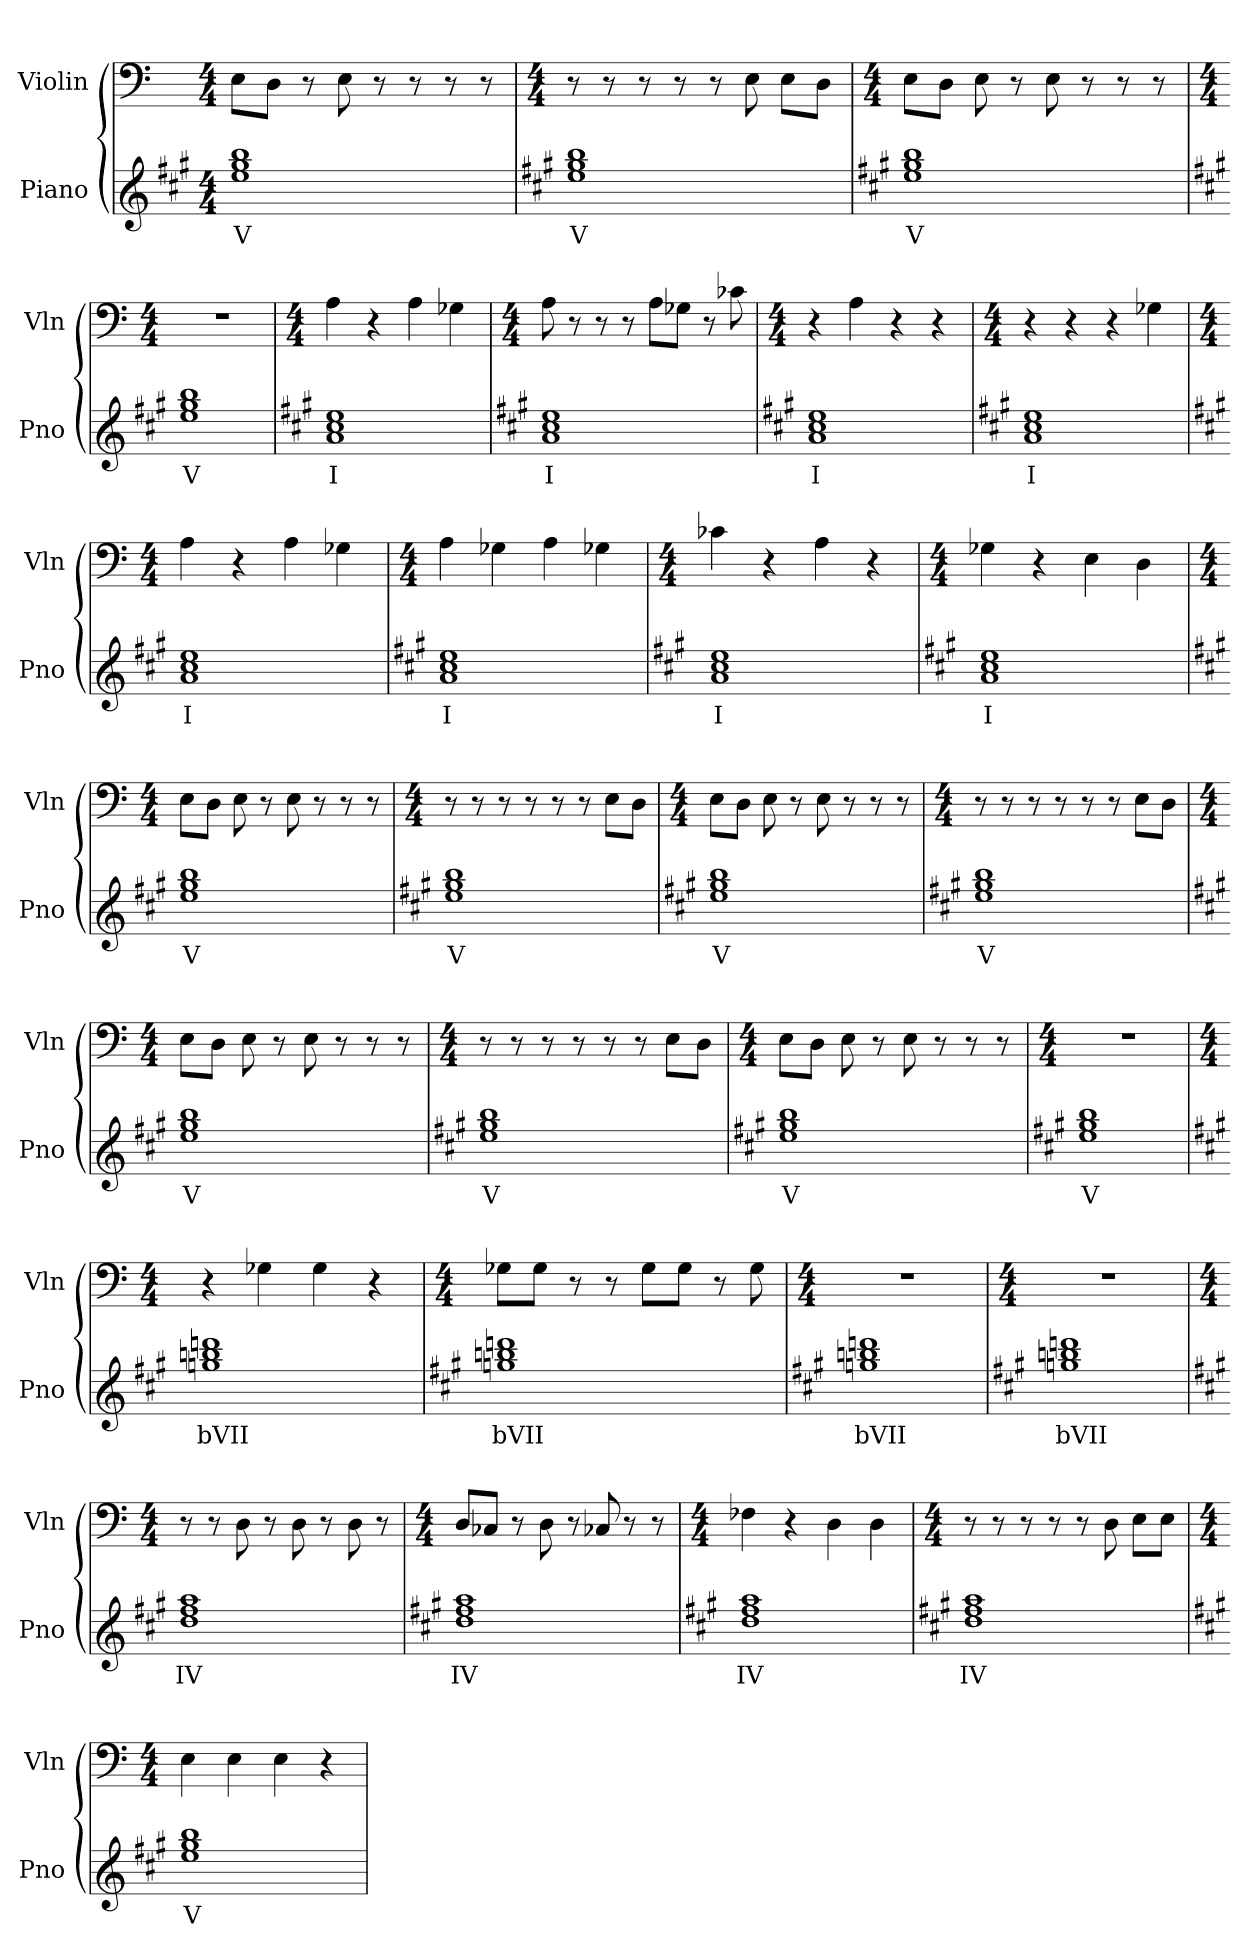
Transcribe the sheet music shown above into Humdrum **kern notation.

**kern	**text	**kern
*part2	*part2	*part1
*staff2	*staff2	*staff1
*I"Piano	*	*I"Violin
*I'Pno	*	*I'Vln
*k[f#c#g#]	*	*
*A:	*	*
*M4/4	*	*M4/4
=	=	=
1ee 1gg# 1bb	V	8EL
.	.	8DJ
.	.	8r
.	.	8E
.	.	8r
.	.	8r
.	.	8r
.	.	8r
=	=	=
*k[f#c#g#]	*	*
*A:	*	*
*	*	*M4/4
1ee 1gg# 1bb	V	8r
.	.	8r
.	.	8r
.	.	8r
.	.	8r
.	.	8E
.	.	8EL
.	.	8DJ
=	=	=
*k[f#c#g#]	*	*
*A:	*	*
*	*	*M4/4
1ee 1gg# 1bb	V	8EL
.	.	8DJ
.	.	8E
.	.	8r
.	.	8E
.	.	8r
.	.	8r
.	.	8r
=	=	=
*k[f#c#g#]	*	*
*A:	*	*
*	*	*M4/4
1ee 1gg# 1bb	V	1r
=	=	=
*k[f#c#g#]	*	*
*A:	*	*
*	*	*M4/4
1a 1cc# 1ee	I	4A
.	.	4r
.	.	4A
.	.	4G-X
=	=	=
*k[f#c#g#]	*	*
*A:	*	*
*	*	*M4/4
1a 1cc# 1ee	I	8A
.	.	8r
.	.	8r
.	.	8r
.	.	8AL
.	.	8G-XJ
.	.	8r
.	.	8c-X
=	=	=
*k[f#c#g#]	*	*
*A:	*	*
*	*	*M4/4
1a 1cc# 1ee	I	4r
.	.	4A
.	.	4r
.	.	4r
=	=	=
*k[f#c#g#]	*	*
*A:	*	*
*	*	*M4/4
1a 1cc# 1ee	I	4r
.	.	4r
.	.	4r
.	.	4G-X
=	=	=
*k[f#c#g#]	*	*
*A:	*	*
*	*	*M4/4
1a 1cc# 1ee	I	4A
.	.	4r
.	.	4A
.	.	4G-X
=	=	=
*k[f#c#g#]	*	*
*A:	*	*
*	*	*M4/4
1a 1cc# 1ee	I	4A
.	.	4G-X
.	.	4A
.	.	4G-X
=	=	=
*k[f#c#g#]	*	*
*A:	*	*
*	*	*M4/4
1a 1cc# 1ee	I	4c-X
.	.	4r
.	.	4A
.	.	4r
=	=	=
*k[f#c#g#]	*	*
*A:	*	*
*	*	*M4/4
1a 1cc# 1ee	I	4G-X
.	.	4r
.	.	4E
.	.	4D
=	=	=
*k[f#c#g#]	*	*
*A:	*	*
*	*	*M4/4
1ee 1gg# 1bb	V	8EL
.	.	8DJ
.	.	8E
.	.	8r
.	.	8E
.	.	8r
.	.	8r
.	.	8r
=	=	=
*k[f#c#g#]	*	*
*A:	*	*
*	*	*M4/4
1ee 1gg# 1bb	V	8r
.	.	8r
.	.	8r
.	.	8r
.	.	8r
.	.	8r
.	.	8EL
.	.	8DJ
=	=	=
*k[f#c#g#]	*	*
*A:	*	*
*	*	*M4/4
1ee 1gg# 1bb	V	8EL
.	.	8DJ
.	.	8E
.	.	8r
.	.	8E
.	.	8r
.	.	8r
.	.	8r
=	=	=
*k[f#c#g#]	*	*
*A:	*	*
*	*	*M4/4
1ee 1gg# 1bb	V	8r
.	.	8r
.	.	8r
.	.	8r
.	.	8r
.	.	8r
.	.	8EL
.	.	8DJ
=	=	=
*k[f#c#g#]	*	*
*A:	*	*
*	*	*M4/4
1ee 1gg# 1bb	V	8EL
.	.	8DJ
.	.	8E
.	.	8r
.	.	8E
.	.	8r
.	.	8r
.	.	8r
=	=	=
*k[f#c#g#]	*	*
*A:	*	*
*	*	*M4/4
1ee 1gg# 1bb	V	8r
.	.	8r
.	.	8r
.	.	8r
.	.	8r
.	.	8r
.	.	8EL
.	.	8DJ
=	=	=
*k[f#c#g#]	*	*
*A:	*	*
*	*	*M4/4
1ee 1gg# 1bb	V	8EL
.	.	8DJ
.	.	8E
.	.	8r
.	.	8E
.	.	8r
.	.	8r
.	.	8r
=	=	=
*k[f#c#g#]	*	*
*A:	*	*
*	*	*M4/4
1ee 1gg# 1bb	V	1r
=	=	=
*k[f#c#g#]	*	*
*A:	*	*
*	*	*M4/4
1ggn 1bbn 1dddn	bVII	4r
.	.	4G-X
.	.	4G-
.	.	4r
=	=	=
*k[f#c#g#]	*	*
*A:	*	*
*	*	*M4/4
1ggn 1bbn 1dddn	bVII	8G-XL
.	.	8G-J
.	.	8r
.	.	8r
.	.	8G-L
.	.	8G-J
.	.	8r
.	.	8G-
=	=	=
*k[f#c#g#]	*	*
*A:	*	*
*	*	*M4/4
1ggn 1bbn 1dddn	bVII	1r
=	=	=
*k[f#c#g#]	*	*
*A:	*	*
*	*	*M4/4
1ggn 1bbn 1dddn	bVII	1r
=	=	=
*k[f#c#g#]	*	*
*A:	*	*
*	*	*M4/4
1dd 1ff# 1aa	IV	8r
.	.	8r
.	.	8D
.	.	8r
.	.	8D
.	.	8r
.	.	8D
.	.	8r
=	=	=
*k[f#c#g#]	*	*
*A:	*	*
*	*	*M4/4
1dd 1ff# 1aa	IV	8DL
.	.	8C-XJ
.	.	8r
.	.	8D
.	.	8r
.	.	8C-X
.	.	8r
.	.	8r
=	=	=
*k[f#c#g#]	*	*
*A:	*	*
*	*	*M4/4
1dd 1ff# 1aa	IV	4F-X
.	.	4r
.	.	4D
.	.	4D
=	=	=
*k[f#c#g#]	*	*
*A:	*	*
*	*	*M4/4
1dd 1ff# 1aa	IV	8r
.	.	8r
.	.	8r
.	.	8r
.	.	8r
.	.	8D
.	.	8EL
.	.	8EJ
=	=	=
*k[f#c#g#]	*	*
*A:	*	*
*	*	*M4/4
1ee 1gg# 1bb	V	4E
.	.	4E
.	.	4E
.	.	4r
=	=	=
*-	*-	*-
